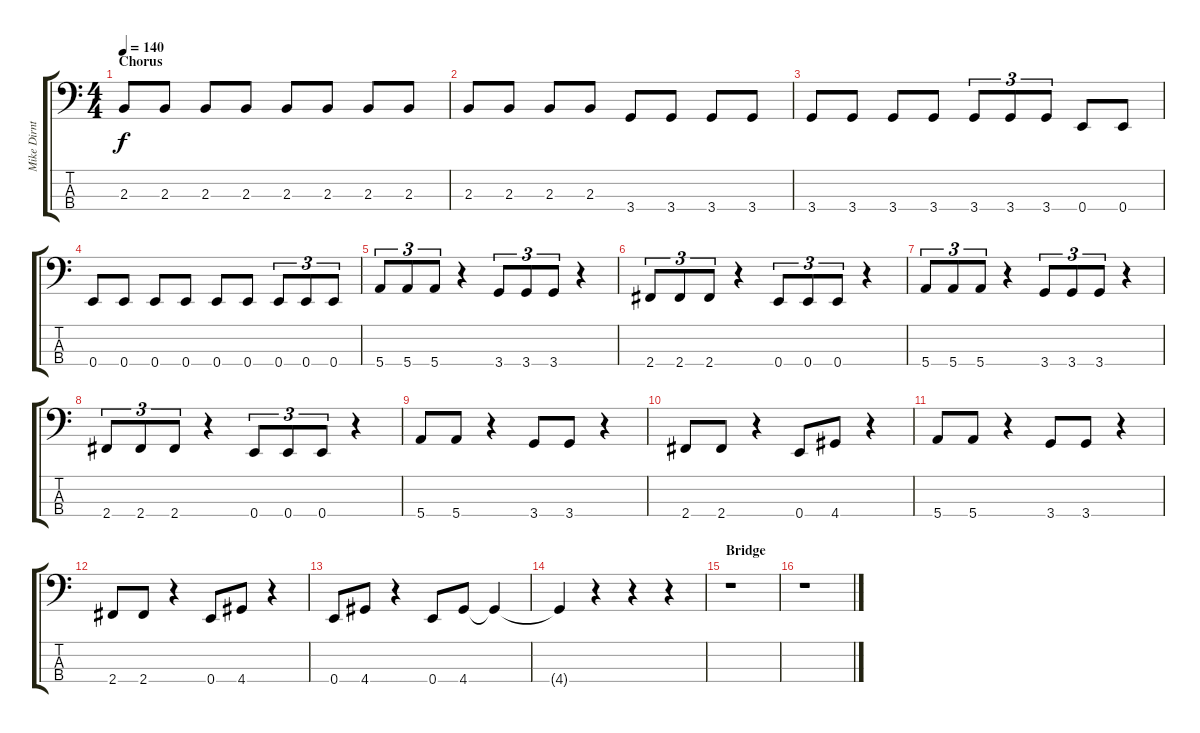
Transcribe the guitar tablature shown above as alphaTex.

\track ("Mike Dirnt" "Mike Dirnt") {instrument electricbasspick}
\staff {score tabs}
\tuning (G2 D2 A1 E1) {hide}
\ts (4 4)
\section ("" "Chorus")
\tempo 140
\clef f4
\ks c
2.3.8{dy f} 2.3.8 2.3.8 2.3.8 2.3.8 2.3.8 2.3.8 2.3.8 |
2.3.8 2.3.8 2.3.8 2.3.8 3.4.8 3.4.8 3.4.8 3.4.8 |
3.4.8 3.4.8 3.4.8 3.4.8 3.4.8{tu (3 2)} 3.4.8{tu (3 2)} 3.4.8{tu (3 2)} 0.4.8 0.4.8 |
0.4.8 0.4.8 0.4.8 0.4.8 0.4.8 0.4.8 0.4.8{tu (3 2)} 0.4.8{tu (3 2)} 0.4.8{tu (3 2)} |
5.4.8{tu (3 2)} 5.4.8{tu (3 2)} 5.4.8{tu (3 2)} r.4 3.4.8{tu (3 2)} 3.4.8{tu (3 2)} 3.4.8{tu (3 2)} r.4 |
2.4.8{tu (3 2)} 2.4.8{tu (3 2)} 2.4.8{tu (3 2)} r.4 0.4.8{tu (3 2)} 0.4.8{tu (3 2)} 0.4.8{tu (3 2)} r.4 |
5.4.8{tu (3 2)} 5.4.8{tu (3 2)} 5.4.8{tu (3 2)} r.4 3.4.8{tu (3 2)} 3.4.8{tu (3 2)} 3.4.8{tu (3 2)} r.4 |
2.4.8{tu (3 2)} 2.4.8{tu (3 2)} 2.4.8{tu (3 2)} r.4 0.4.8{tu (3 2)} 0.4.8{tu (3 2)} 0.4.8{tu (3 2)} r.4 |
5.4.8 5.4.8 r.4 3.4.8 3.4.8 r.4 |
2.4.8 2.4.8 r.4 0.4.8 4.4.8 r.4 |
5.4.8 5.4.8 r.4 3.4.8 3.4.8 r.4 |
2.4.8 2.4.8 r.4 0.4.8 4.4.8 r.4 |
0.4.8 4.4.8 r.4 0.4.8 4.4.8 4.4{t}.4 |
4.4{t}.4 r.4 r.4 r.4 |
\section ("" "Bridge")
r.1 |
r.1
